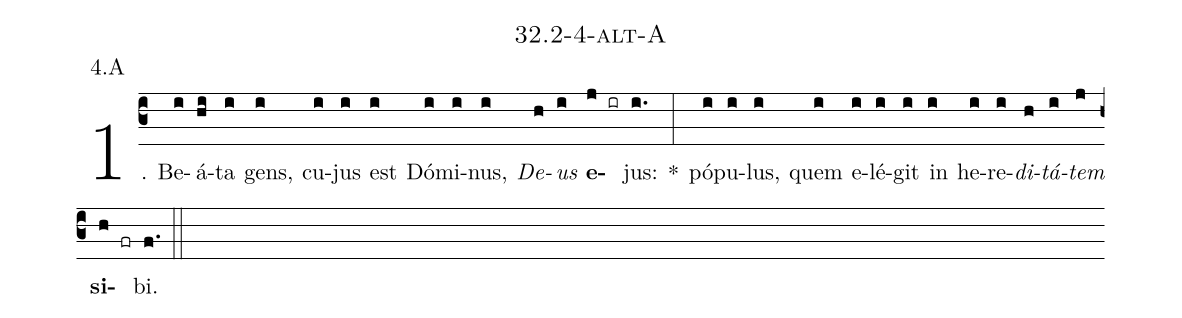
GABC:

name: 32.2-4-alt-A;
annotation: 4.A;
%%
(c3)1. Be(i)á(hi)ta(i) gens,(i) cu(i)jus(i) est(i) Dó(i)mi(i)nus,(i) <i>De</i>(h)<i>us</i>(i) <b>e</b>(j ir)jus:(i.) *(:) pó(i)pu(i)lus,(i) quem(i) e(i)lé(i)git(i) in(i) he(i)re(i)<i>di</i>(h)<i>tá</i>(i)<i>tem</i>(j) <b>si</b>(h fr)bi.(f.) (::)
